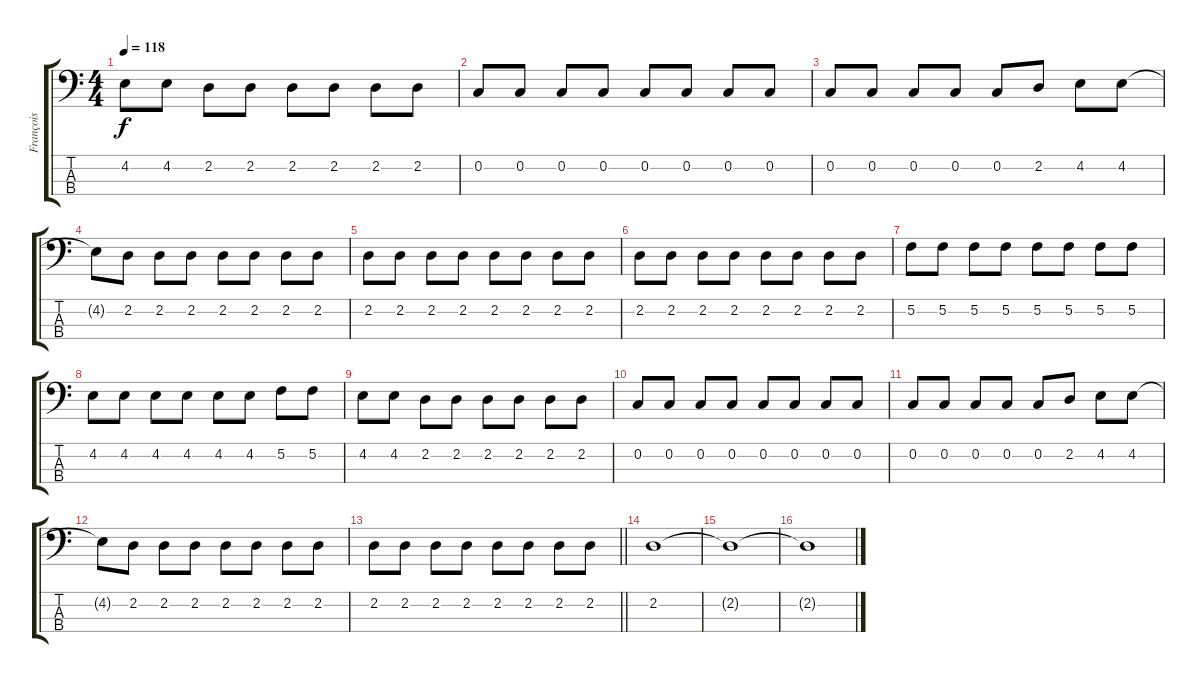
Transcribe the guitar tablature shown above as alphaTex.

\track ("François" "François") {instrument electricbassfinger}
\staff {score tabs}
\tuning (F2 C2 G1 D1) {hide}
\ts (4 4)
\tempo 118
\clef f4
\ks c
4.2.8{dy f} 4.2.8 2.2.8 2.2.8 2.2.8 2.2.8 2.2.8 2.2.8 |
0.2.8 0.2.8 0.2.8 0.2.8 0.2.8 0.2.8 0.2.8 0.2.8 |
0.2.8 0.2.8 0.2.8 0.2.8 0.2.8 2.2.8 4.2.8 4.2.8 |
4.2{t}.8 2.2.8 2.2.8 2.2.8 2.2.8 2.2.8 2.2.8 2.2.8 |
2.2.8 2.2.8 2.2.8 2.2.8 2.2.8 2.2.8 2.2.8 2.2.8 |
2.2.8 2.2.8 2.2.8 2.2.8 2.2.8 2.2.8 2.2.8 2.2.8 |
5.2.8 5.2.8 5.2.8 5.2.8 5.2.8 5.2.8 5.2.8 5.2.8 |
4.2.8 4.2.8 4.2.8 4.2.8 4.2.8 4.2.8 5.2.8 5.2.8 |
4.2.8 4.2.8 2.2.8 2.2.8 2.2.8 2.2.8 2.2.8 2.2.8 |
0.2.8 0.2.8 0.2.8 0.2.8 0.2.8 0.2.8 0.2.8 0.2.8 |
0.2.8 0.2.8 0.2.8 0.2.8 0.2.8 2.2.8 4.2.8 4.2.8 |
4.2{t}.8 2.2.8 2.2.8 2.2.8 2.2.8 2.2.8 2.2.8 2.2.8 |
\barLineRight lightlight
2.2.8 2.2.8 2.2.8 2.2.8 2.2.8 2.2.8 2.2.8 2.2.8 |
\section ("" "")
2.2.1 |
2.2{t}.1 |
2.2{t}.1
